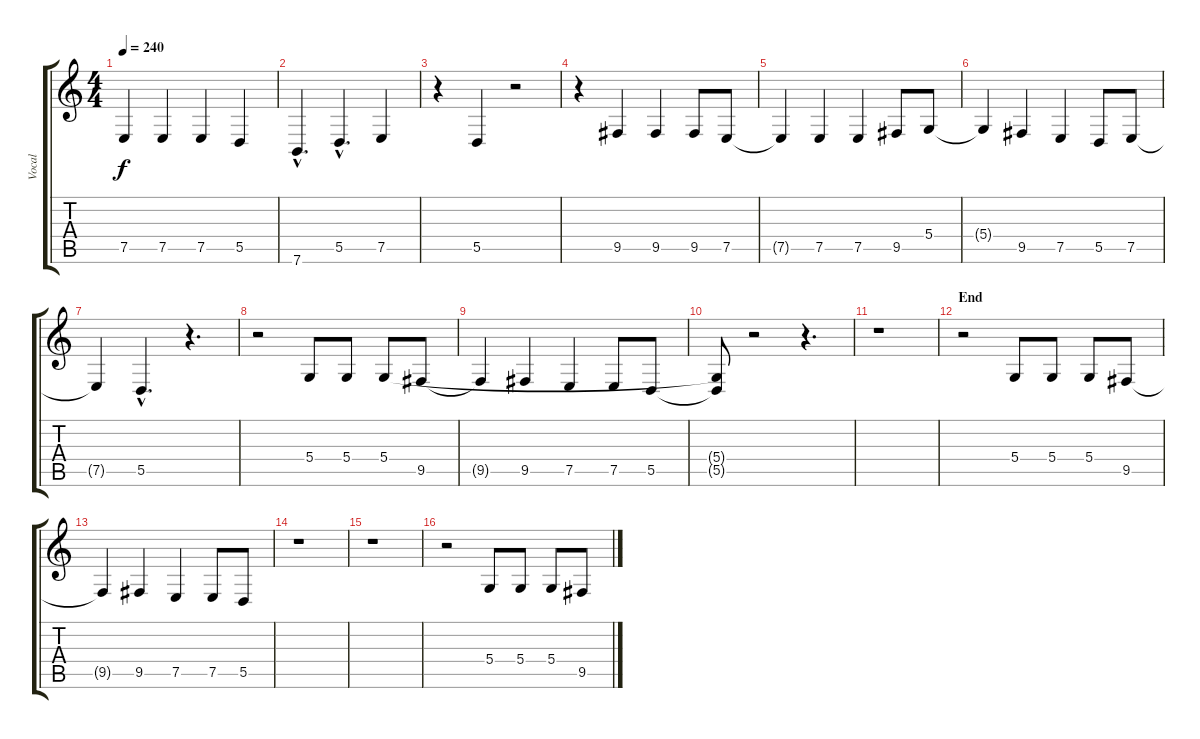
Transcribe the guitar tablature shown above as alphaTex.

\track ("Vocal" "Vocal") {instrument flute}
\staff {score tabs}
\tuning (E4 B3 G3 D3 A2 E2) {hide}
\ts (4 4)
\tempo 240
\clef g2
\ks c
7.5{t}.4{dy f} 7.5.4 7.5.4 5.5.4 |
7.6{hac}.4{d} 5.5{hac}.4{d} 7.5.4 |
r.4 5.5.4 r.2 |
r.4 9.5.4 9.5.4 9.5.8 7.5.8 |
7.5{t}.4 7.5.4 7.5.4 9.5.8 5.4.8 |
5.4{t}.4 9.5.4 7.5.4 5.5.8 7.5.8 |
7.5{t}.4 5.5{hac}.4{d} r.4{d} |
r.2 5.4.8 5.4.8 5.4.8 9.5.8 |
9.5{t}.4 9.5.4 7.5.4 7.5.8 5.5.8 |
(5.4{t} 5.5{t}).8 r.2 r.4{d} |
r.1 |
\section ("" "End")
r.2 5.4.8 5.4.8 5.4.8 9.5.8 |
9.5{t}.4 9.5.4 7.5.4 7.5.8 5.5.8 |
r.1 |
r.1 |
r.2 5.4.8 5.4.8 5.4.8 9.5.8
